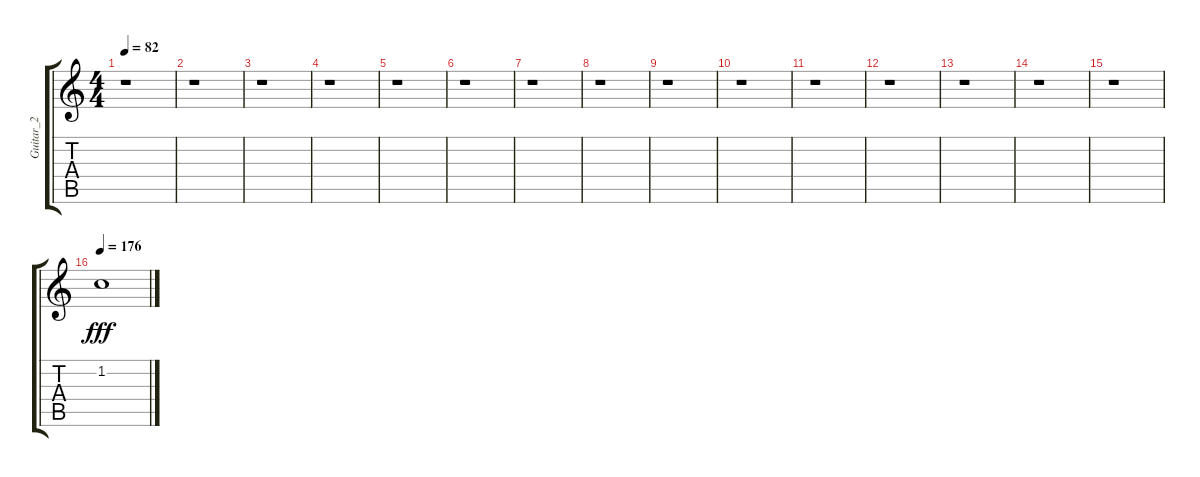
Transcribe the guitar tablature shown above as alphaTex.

\track ("Guitar_2" "Guitar_2") {instrument acousticguitarsteel}
\staff {score tabs}
\tuning (E4 B3 G3 D3 A2 E2) {hide}
\ts (4 4)
\tempo 82
\clef g2
\ks c
r.1{dy f} |
r.1 |
r.1 |
r.1 |
r.1 |
r.1 |
r.1 |
r.1 |
r.1 |
r.1 |
r.1 |
r.1 |
r.1 |
r.1 |
r.1 |
\tempo 176
1.2.1{dy fff balance 12}
